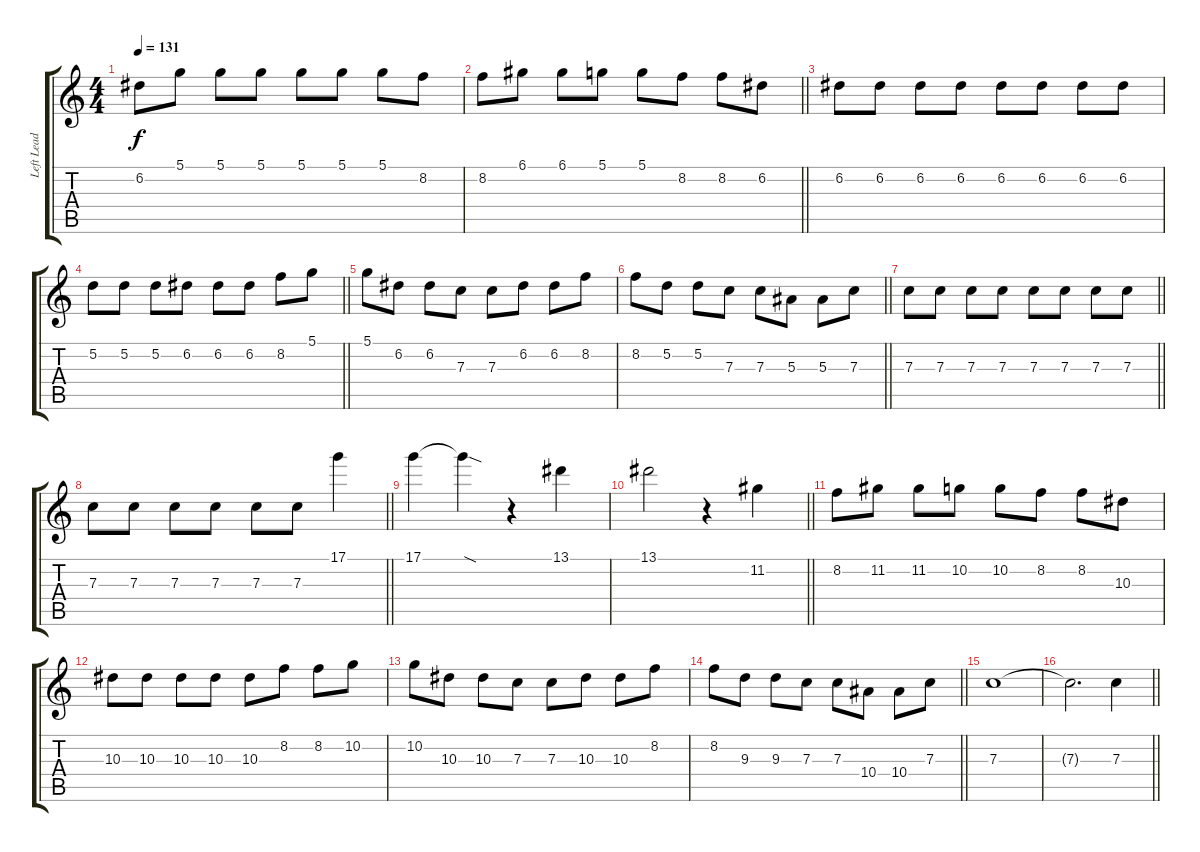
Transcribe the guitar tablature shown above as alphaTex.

\track ("Left Lead 1" "Left Lead ") {instrument distortionguitar}
\staff {score tabs}
\tuning (D4 A3 F3 C3 G2 C2) {hide}
\ts (4 4)
\section ("" "")
\tempo 131
\clef g2
\ks c
6.2.8{dy f} 5.1.8 5.1.8 5.1.8 5.1.8 5.1.8 5.1.8 8.2.8 |
\barLineRight lightlight
8.2.8 6.1.8 6.1.8 5.1.8 5.1.8 8.2.8 8.2.8 6.2.8 |
6.2.8 6.2.8 6.2.8 6.2.8 6.2.8 6.2.8 6.2.8 6.2.8 |
\barLineRight lightlight
5.2.8 5.2.8 5.2.8 6.2.8 6.2.8 6.2.8 8.2.8 5.1.8 |
5.1.8 6.2.8 6.2.8 7.3.8 7.3.8 6.2.8 6.2.8 8.2.8 |
\barLineRight lightlight
8.2.8 5.2.8 5.2.8 7.3.8 7.3.8 5.3.8 5.3.8 7.3.8 |
\barLineRight lightlight
7.3.8 7.3.8 7.3.8 7.3.8 7.3.8 7.3.8 7.3.8 7.3.8 |
\section ("" "")
\barLineRight lightlight
7.3.8 7.3.8 7.3.8 7.3.8 7.3.8 7.3.8 17.1.4 |
17.1.4 17.1{sod t}.4 r.4 13.1.4 |
\barLineRight lightlight
13.1.2 r.4 11.2.4 |
\section ("" "")
8.2.8 11.2.8 11.2.8 10.2.8 10.2.8 8.2.8 8.2.8 10.3.8 |
10.3.8 10.3.8 10.3.8 10.3.8 10.3.8 8.2.8 8.2.8 10.2.8 |
10.2.8 10.3.8 10.3.8 7.3.8 7.3.8 10.3.8 10.3.8 8.2.8 |
\barLineRight lightlight
8.2.8 9.3.8 9.3.8 7.3.8 7.3.8 10.4.8 10.4.8 7.3.8 |
7.3.1 |
\barLineRight lightlight
7.3{t}.2{d} 7.3{sl}.4
